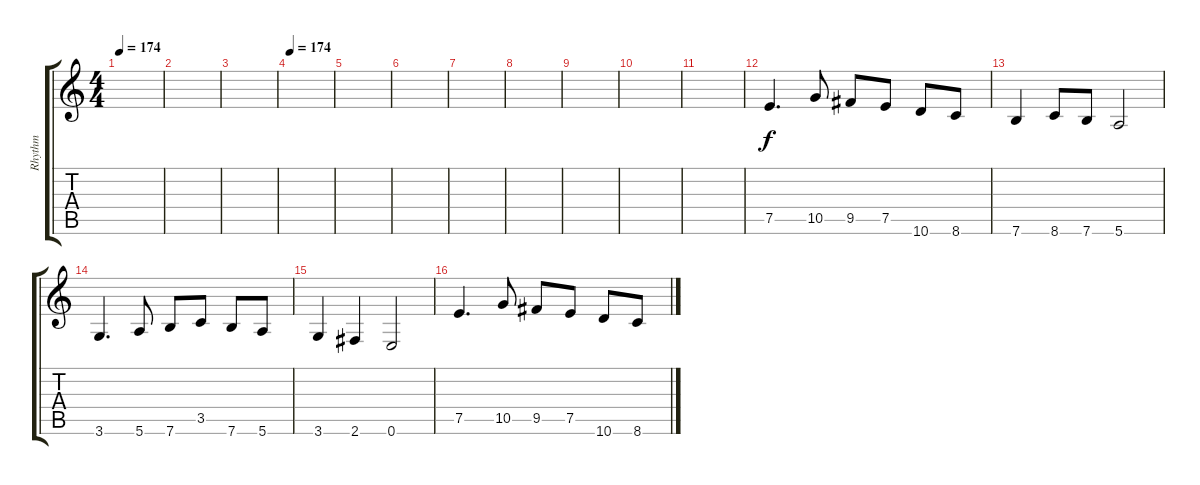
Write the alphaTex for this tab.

\track ("Rhythm" "Rhythm") {instrument overdrivenguitar}
\staff {score tabs}
\tuning (E4 B3 G3 D3 A2 E2) {hide}
\ts (4 4)
\tempo 174
\clef g2
\ks c
|
|
|
\tempo 174
|
|
|
|
|
|
|
|
7.5.4{d instrument distortionguitar} 10.5.8 9.5.8 7.5.8 10.6.8 8.6.8 |
7.6.4 8.6.8 7.6.8 5.6.2 |
3.6.4{d} 5.6.8 7.6.8 3.5.8 7.6.8 5.6.8 |
3.6.4 2.6.4 0.6.2 |
7.5.4{d} 10.5.8 9.5.8 7.5.8 10.6.8 8.6.8
